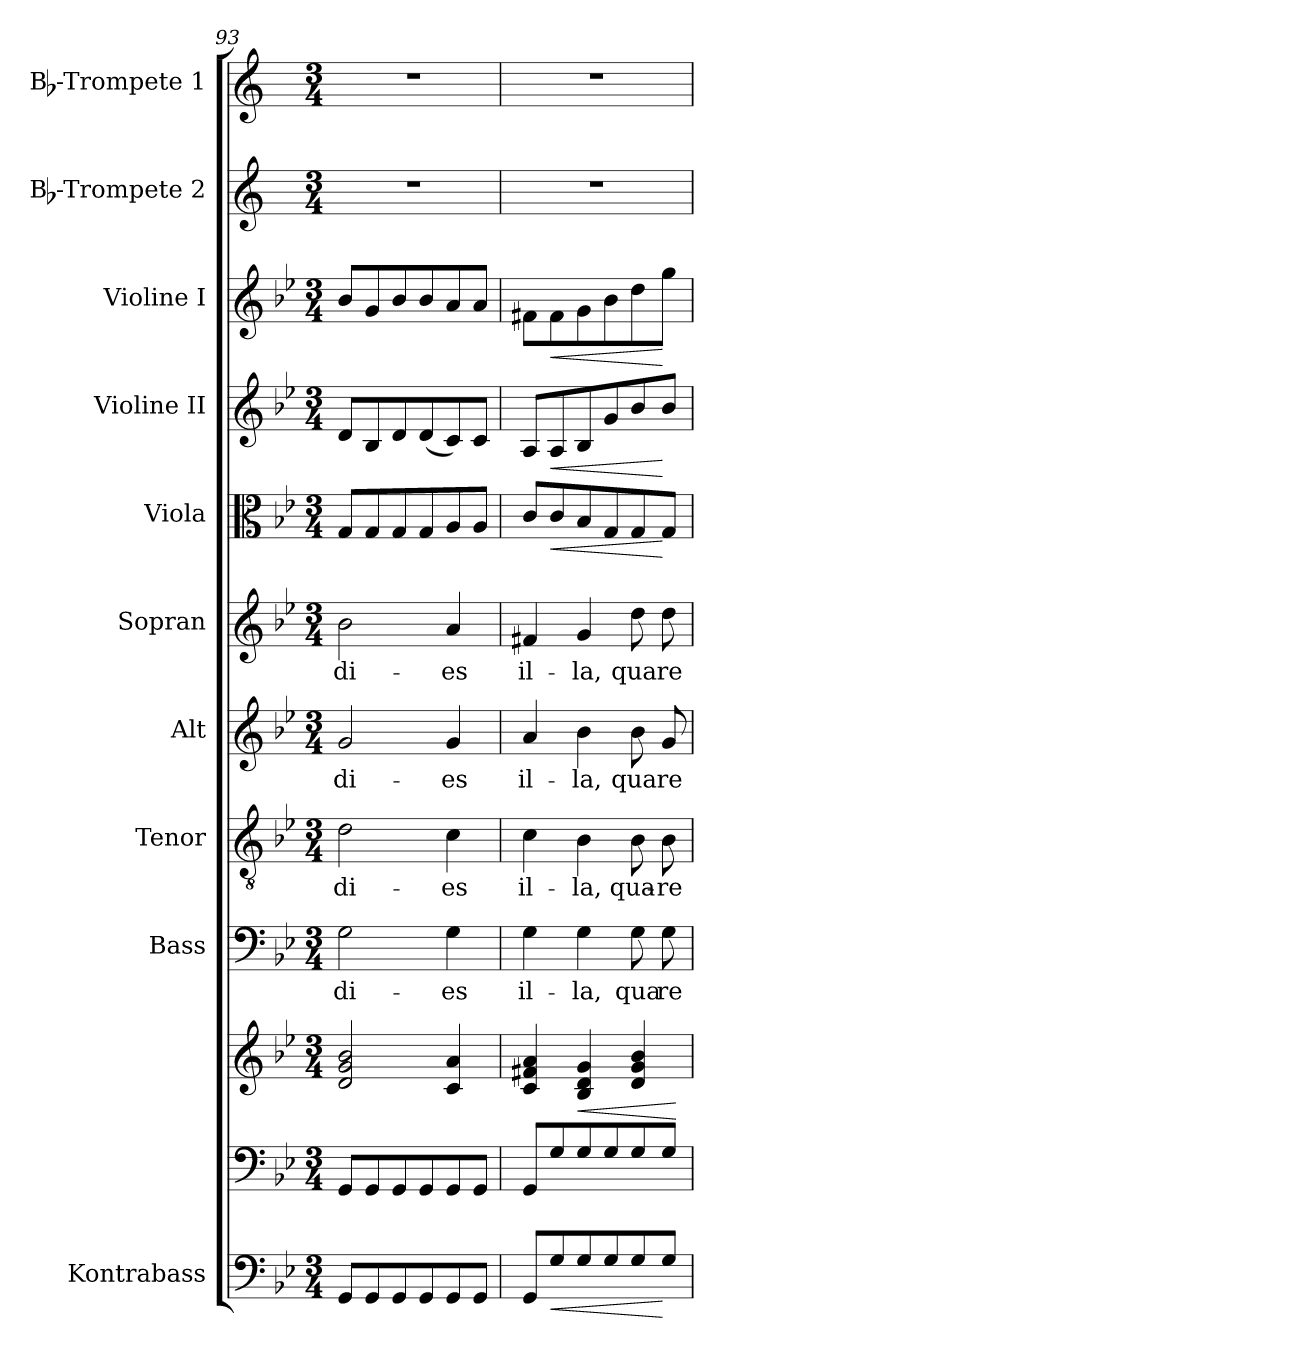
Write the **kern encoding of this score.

**kern	**dynam	**kern	**kern	**dynam	**kern	**text	**kern	**text	**kern	**text	**kern	**text	**kern	**dynam	**kern	**dynam	**kern	**dynam	**kern	**kern
*part11	*part11	*part10	*part10	*part10	*part9	*part9	*part8	*part8	*part7	*part7	*part6	*part6	*part5	*part5	*part4	*part4	*part3	*part3	*part2	*part1
*staff12	*staff12	*staff11	*staff10	*staff10/11	*staff9	*staff9	*staff8	*staff8	*staff7	*staff7	*staff6	*staff6	*staff5	*staff5	*staff4	*staff4	*staff3	*staff3	*staff2	*staff1
*I"Kontrabass	*	*	*	*	*I"Bass	*	*I"Tenor	*	*I"Alt	*	*I"Sopran	*	*I"Viola	*	*I"Violine II	*	*I"Violine I	*	*I"Bb-Trompete 2	*I"Bb-Trompete 1
*I'Kb.	*	*	*	*	*I'B.	*	*I'T.	*	*I'A.	*	*I'S.	*	*I'Vla.	*	*I'Vl. II	*	*I'Vl. I	*	*I'Bb Trp. 2	*I'Bb Trp. 1
*clefF4	*	*clefF4	*clefG2	*	*clefF4	*	*clefGv2	*	*clefG2	*	*clefG2	*	*clefC3	*	*clefG2	*	*clefG2	*	*clefG2	*clefG2
*ITrd7c12	*	*	*	*	*	*	*	*	*	*	*	*	*	*	*	*	*	*	*ITrd1c2	*ITrd1c2
*k[b-e-]	*	*k[b-e-]	*k[b-e-]	*	*k[b-e-]	*	*k[b-e-]	*	*k[b-e-]	*	*k[b-e-]	*	*k[b-e-]	*	*k[b-e-]	*	*k[b-e-]	*	*k[b-e-]	*k[b-e-]
*B-:	*	*B-:	*B-:	*	*B-:	*	*B-:	*	*B-:	*	*B-:	*	*B-:	*	*B-:	*	*B-:	*	*B-:	*B-:
*M3/4	*	*M3/4	*M3/4	*	*M3/4	*	*M3/4	*	*M3/4	*	*M3/4	*	*M3/4	*	*M3/4	*	*M3/4	*	*M3/4	*M3/4
=93	=93	=93	=93	=93	=93	=93	=93	=93	=93	=93	=93	=93	=93	=93	=93	=93	=93	=93	=93	=93
!	!	!	!	!	!	!LO:LY:b	!	!LO:LY:b	!	!LO:LY:b	!	!LO:LY:b	!	!	!	!	!	!	!	!
8GGG/L	.	8GG/L	2d/ 2g/ 2b-/	.	2G\	di-	2d\	di-	2g/	di-	2b-\	di-	8G/L	.	8d/L	.	8b-/L	.	2.r	2.r
8GGG/	.	8GG/	.	.	.	.	.	.	.	.	.	.	8G/	.	8B-/	.	8g/	.	.	.
8GGG/	.	8GG/	.	.	.	.	.	.	.	.	.	.	8G/	.	8d/	.	8b-/	.	.	.
8GGG/	.	8GG/	.	.	.	.	.	.	.	.	.	.	8G/	.	(<8d/	.	8b-/	.	.	.
!	!	!	!	!	!	!LO:LY:b	!	!LO:LY:b	!	!LO:LY:b	!	!LO:LY:b	!	!	!	!	!	!	!	!
8GGG/	.	8GG/	4c/ 4a/	.	4G\	-es	4c\	-es	4g/	-es	4a/	-es	8A/	.	8c/)	.	8a/	.	.	.
8GGG/J	.	8GG/J	.	.	.	.	.	.	.	.	.	.	8A/J	.	8c/J	.	8a/J	.	.	.
=94	=94	=94	=94	=94	=94	=94	=94	=94	=94	=94	=94	=94	=94	=94	=94	=94	=94	=94	=94	=94
!	!	!	!	!	!	!LO:LY:b	!	!LO:LY:b	!	!LO:LY:b	!	!LO:LY:b	!	!	!	!	!	!	!	!
8GGG/L	.	8GG/L	4c/ 4f#X/ 4a/	.	4G\	il-	4c\	il-	4a/	il-	4f#X/	il-	8c/L	.	8A/L	.	8f#X\L	.	2.r	2.r
!	!LO:HP:b	!	!	!	!	!	!	!	!	!	!	!	!	!LO:HP:b	!	!LO:HP:b	!	!LO:HP:b	!	!
8GG/	<	8G/	.	.	.	.	.	.	.	.	.	.	8c/	<	8A/	<	8f#\	<	.	.
!	!	!	!	!LO:HP:b	!	!LO:LY:b	!	!LO:LY:b	!	!LO:LY:b	!	!LO:LY:b	!	!	!	!	!	!	!	!
8GG/	.	8G/	4B-/ 4d/ 4g/	<	4G\	-la,	4B-\	-la,	4b-\	-la,	4g/	-la,	8B-/	.	8B-/	.	8g\	.	.	.
8GG/	.	8G/	.	.	.	.	.	.	.	.	.	.	8G/	.	8g/	.	8b-\	.	.	.
!	!	!	!	!	!	!LO:LY:b	!	!LO:LY:b	!	!LO:LY:b	!	!LO:LY:b	!	!	!	!	!	!	!	!
8GG/	.	8G/	4d/ 4g/ 4b-/	.	8G\	qua	8B-\	qua-	8b-\	qua	8dd\	qua	8G/	.	8b-/	.	8dd\	.	.	.
!	!	!	!	!	!	!LO:LY:b	!	!LO:LY:b	!	!LO:LY:b	!	!LO:LY:b	!	!	!	!	!	!	!	!
8GG/J	[	8G/J	.	.	8G\	re-	8B-\	-re-	8g/	re-	8dd\	re-	8G/J	[	8b-/J	[	8gg\J	[	.	.
.	.	.	.	[	.	.	.	.	.	.	.	.	.	.	.	.	.	.	.	.
=	=	=	=	=	=	=	=	=	=	=	=	=	=	=	=	=	=	=	=	=
*-	*-	*-	*-	*-	*-	*-	*-	*-	*-	*-	*-	*-	*-	*-	*-	*-	*-	*-	*-	*-
